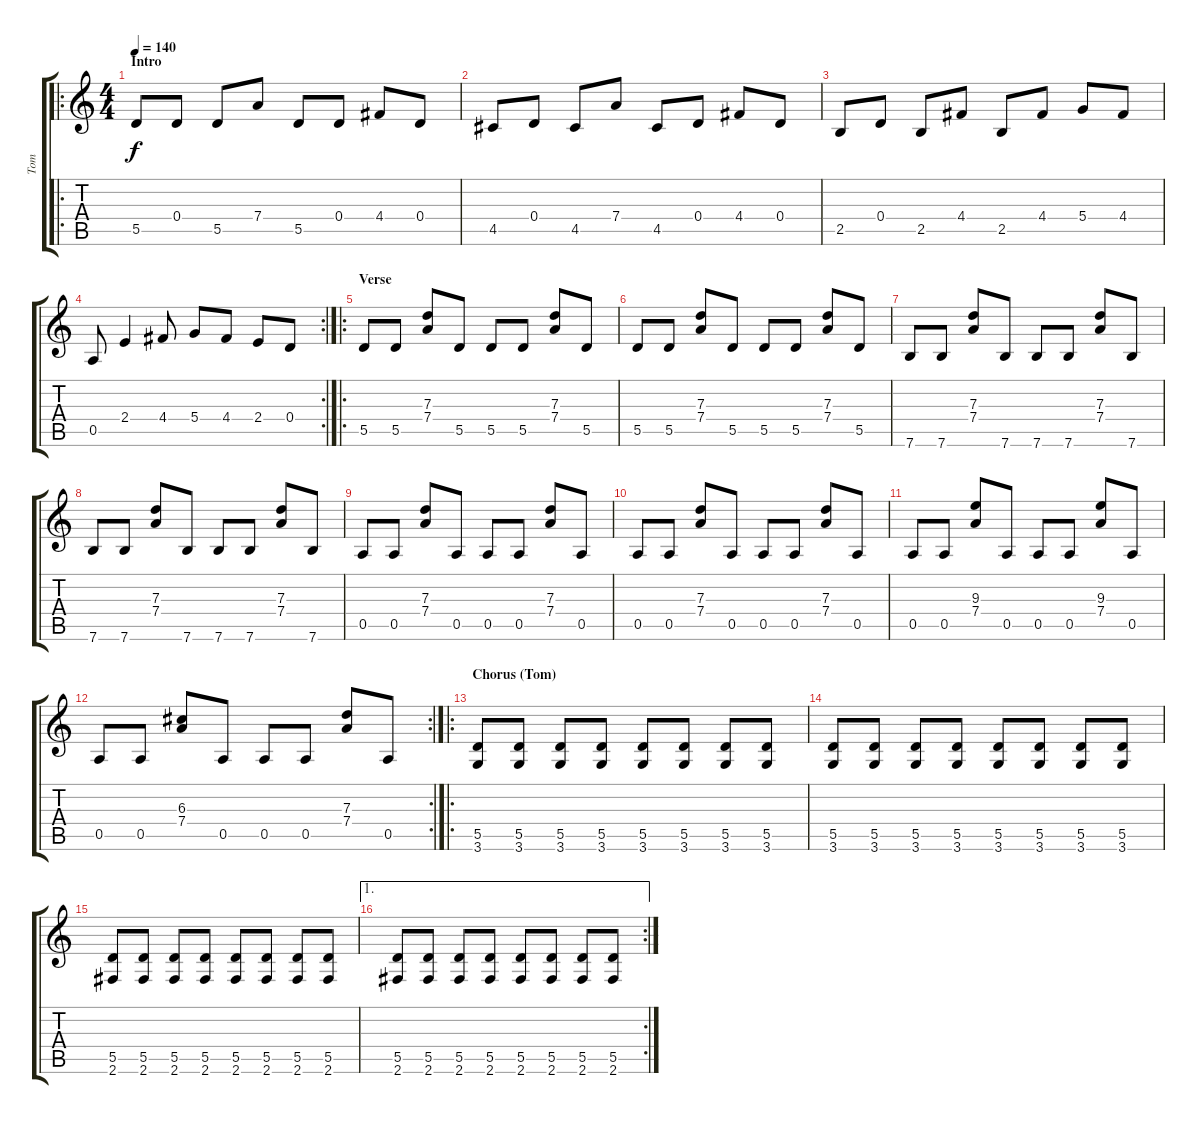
\track ("Tom" "Tom") {instrument electricguitarclean}
\staff {score tabs}
\tuning (E4 B3 G3 D3 A2 E2) {hide}
\ro
\ts (4 4)
\section ("" "Intro")
\tempo 140
\clef g2
\ks c
5.5.8{dy f instrument electricguitarclean} 0.4.8 5.5.8 7.4.8 5.5.8 0.4.8 4.4.8 0.4.8 |
4.5.8 0.4.8 4.5.8 7.4.8 4.5.8 0.4.8 4.4.8 0.4.8 |
2.5.8 0.4.8 2.5.8 4.4.8 2.5.8 4.4.8 5.4.8 4.4.8 |
\rc 2
0.5.8 2.4.4 4.4.8 5.4.8 4.4.8 2.4.8 0.4.8 |
\ro
\section ("" "Verse")
5.5.8 5.5.8 (7.3 7.4).8 5.5.8 5.5.8 5.5.8 (7.3 7.4).8 5.5.8 |
5.5.8 5.5.8 (7.3 7.4).8 5.5.8 5.5.8 5.5.8 (7.3 7.4).8 5.5.8 |
7.6.8 7.6.8 (7.3 7.4).8 7.6.8 7.6.8 7.6.8 (7.3 7.4).8 7.6.8 |
7.6.8 7.6.8 (7.3 7.4).8 7.6.8 7.6.8 7.6.8 (7.3 7.4).8 7.6.8 |
0.5.8 0.5.8 (7.3 7.4).8 0.5.8 0.5.8 0.5.8 (7.3 7.4).8 0.5.8 |
0.5.8 0.5.8 (7.3 7.4).8 0.5.8 0.5.8 0.5.8 (7.3 7.4).8 0.5.8 |
0.5.8 0.5.8 (9.3 7.4).8 0.5.8 0.5.8 0.5.8 (9.3 7.4).8 0.5.8 |
\rc 2
0.5.8 0.5.8 (6.3 7.4).8 0.5.8 0.5.8 0.5.8 (7.3 7.4).8 0.5.8 |
\ro
\section ("" "Chorus (Tom)")
(5.5 3.6).8{instrument distortionguitar} (5.5 3.6).8 (5.5 3.6).8 (5.5 3.6).8 (5.5 3.6).8 (5.5 3.6).8 (5.5 3.6).8 (5.5 3.6).8 |
(5.5 3.6).8 (5.5 3.6).8 (5.5 3.6).8 (5.5 3.6).8 (5.5 3.6).8 (5.5 3.6).8 (5.5 3.6).8 (5.5 3.6).8 |
(5.5 2.6).8 (5.5 2.6).8 (5.5 2.6).8 (5.5 2.6).8 (5.5 2.6).8 (5.5 2.6).8 (5.5 2.6).8 (5.5 2.6).8 |
\ae 1
\rc 2
(5.5 2.6).8 (5.5 2.6).8 (5.5 2.6).8 (5.5 2.6).8 (5.5 2.6).8 (5.5 2.6).8 (5.5 2.6).8 (5.5 2.6).8
